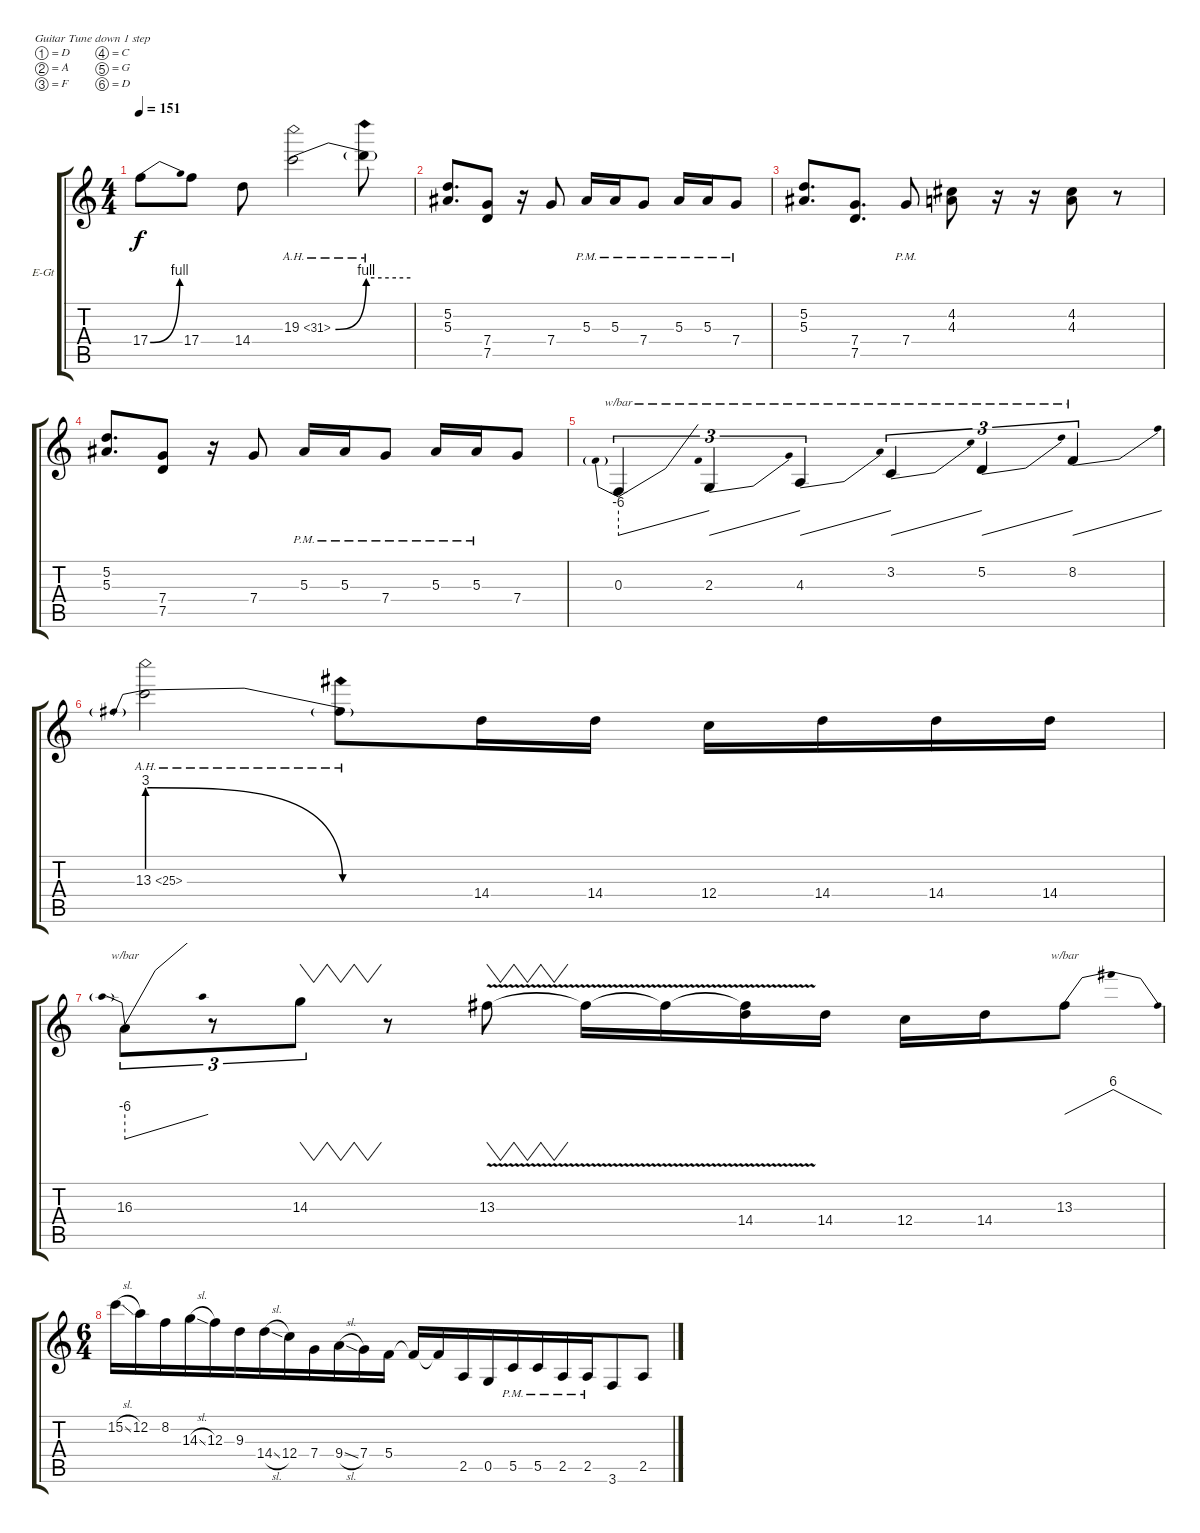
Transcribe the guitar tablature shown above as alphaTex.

\bracketExtendMode groupsimilarinstruments
\firstSystemTrackNameOrientation horizontal
\otherSystemsTrackNameOrientation horizontal
\track ("Гитара 1" "E-Gt") {instrument distortionguitar}
\staff {score tabs}
\tuning (D4 A3 F3 C3 G2 D2)
\ts (4 4)
\tempo 151
\clef g2
\ks c
17.4{be (bend 0 0 60 4)}.8{dy f} 17.4.8 14.4.8 19.3{be (bend 0 0 60 4) ah 12}.2 19.3{be (hold 0 4 60 4) ah 12 t}.8 |
(5.2 5.3).8{d} (7.4 7.5).8 r.16 7.4.8 5.3{pm}.16 5.3{pm}.16 7.4{pm}.8 5.3{pm}.16 5.3{pm}.16 7.4{pm}.8 |
(5.2 5.3).8{d} (7.4 7.5).8{d} 7.4{pm}.8 (4.2 4.3).8 r.16 r.16 (4.2 4.3).8 r.8 |
(5.2 5.3).8{d} (7.4 7.5).8 r.16 7.4.8 5.3{pm}.16 5.3{pm}.16 7.4{pm}.8 5.3{pm}.16 5.3{pm}.16 7.4.8 |
0.3.4{tu (3 2) tbe (predivedive default 0 -24 60 0)} 2.3.4{tu (3 2) tbe (dive default 0 -24 60 0)} 4.3.4{tu (3 2) tbe (dive default 0 -24 60 0)} 3.2.4{tu (3 2) tbe (dive default 0 -24 60 0)} 5.2.4{tu (3 2) tbe (dive default 0 -24 60 0)} 8.2.4{tu (3 2) tbe (dive default 0 -24 60 0)} |
13.3{be (prebendrelease 0 12 60 0) ah 12}.2 13.3{be (hold 0 0 60 0) ah 12 t}.8 14.4.16 14.4.16 12.4.16 14.4.16 14.4.16 14.4.16 |
16.3.8{tu (3 2) tbe (predivedive default 0 -24 60 0)} r.8{tu (3 2)} 14.3.8{vw tu (3 2)} r.8 13.3{v}.8{vw} 13.3{v t}.16 13.3{v t}.16 (13.3{v t} 14.4).16 14.4.16 12.4.16 14.4.16 13.3.8{tbe (dip default 0 0 30 24 60 0)} |
\ts (6 4)
\beaming (8 6 6)
15.2{sl}.16 12.2.16 8.2.16 14.3{sl}.16 12.3.16 9.3.16 14.4{sl}.16 12.4.16 7.4.16 9.4{sl}.16 7.4.16 5.4.16 5.4{t}.16 5.4{t}.16 2.5.16 0.5.16 5.5{pm}.16 5.5{pm}.16 2.5{pm}.16 2.5{pm}.16 3.6.8 2.5.8
